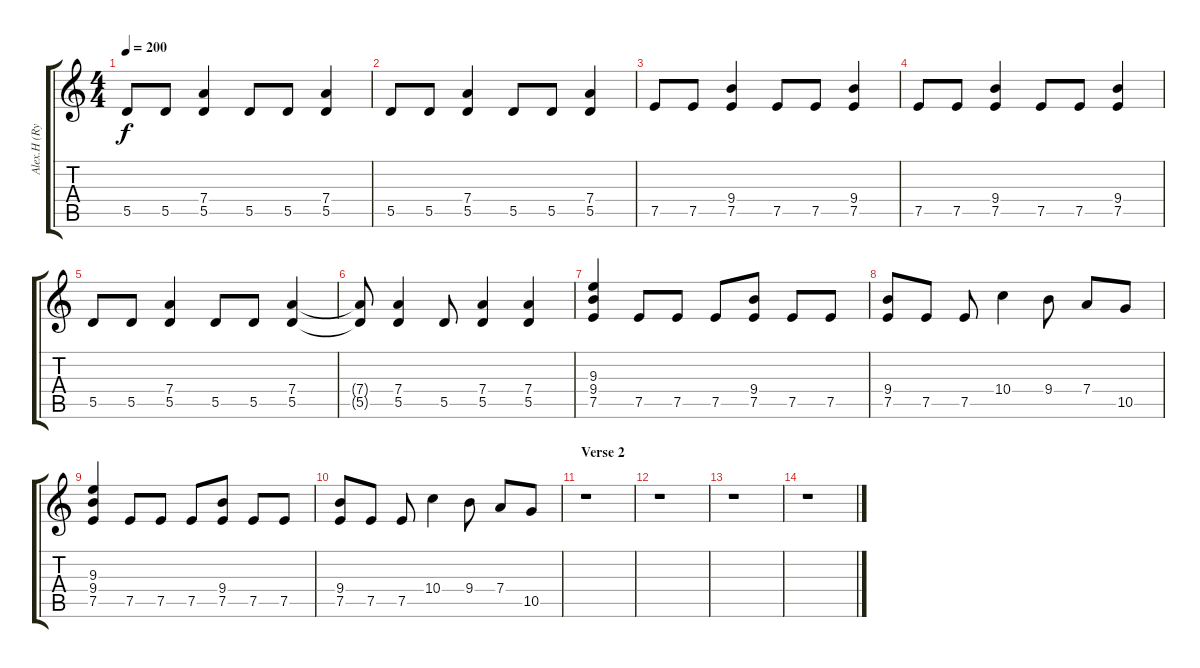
\track ("Alex.H (Rythm)" "Alex.H (Ry") {instrument distortionguitar}
\staff {score tabs}
\tuning (E4 B3 G3 D3 A2 E2) {hide}
\ts (4 4)
\tempo 200
\clef g2
\ks c
5.5.8{dy f} 5.5.8 (7.4 5.5).4 5.5.8 5.5.8 (7.4 5.5).4 |
5.5.8 5.5.8 (7.4 5.5).4 5.5.8 5.5.8 (7.4 5.5).4 |
7.5.8 7.5.8 (9.4 7.5).4 7.5.8 7.5.8 (9.4 7.5).4 |
7.5.8 7.5.8 (9.4 7.5).4 7.5.8 7.5.8 (9.4 7.5).4 |
5.5.8 5.5.8 (7.4 5.5).4 5.5.8 5.5.8 (7.4 5.5).4 |
(7.4{t} 5.5{t}).8 (7.4 5.5).4 5.5.8 (7.4 5.5).4 (7.4 5.5).4 |
(9.3 9.4 7.5).4 7.5.8 7.5.8 7.5.8 (9.4 7.5).8 7.5.8 7.5.8 |
(9.4 7.5).8 7.5.8 7.5.8 10.4.4 9.4.8 7.4.8 10.5.8 |
(9.3 9.4 7.5).4 7.5.8 7.5.8 7.5.8 (9.4 7.5).8 7.5.8 7.5.8 |
(9.4 7.5).8 7.5.8 7.5.8 10.4.4 9.4.8 7.4.8 10.5.8 |
\section ("" "Verse 2")
r.1 |
r.1 |
r.1 |
r.1
